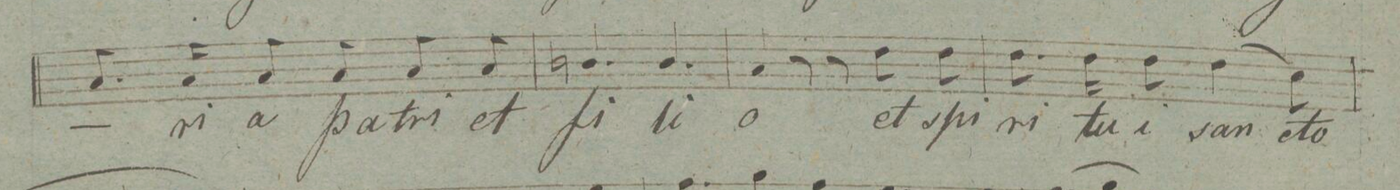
**kern	**text	**dynam
*I"Canto.	*	*
*clefC1	*	*
*k[f#c#g#]	*	*
*M6/8	*	*
8.f#/]	.	.
16f#/	-ri-	.
8f#/	-a	.
8f#/	pa-	.
8f#/	-tri	.
8f#/	et	.
=46	=46	=46
4.gn/	fi-	.
4.g/	-li-	.
=47	=47	=47
4f#/	-o	.
8r	.	.
8r	.	.
8b\	et	.
8b\	spi-	.
=48	=48	=48
8.b\	-ri-	.
16b\	-tu-	.
8b\	-i	.
(4b\	san-	.
8a\)	-cto	.
=49	=49	=49
*-	*-	*-
